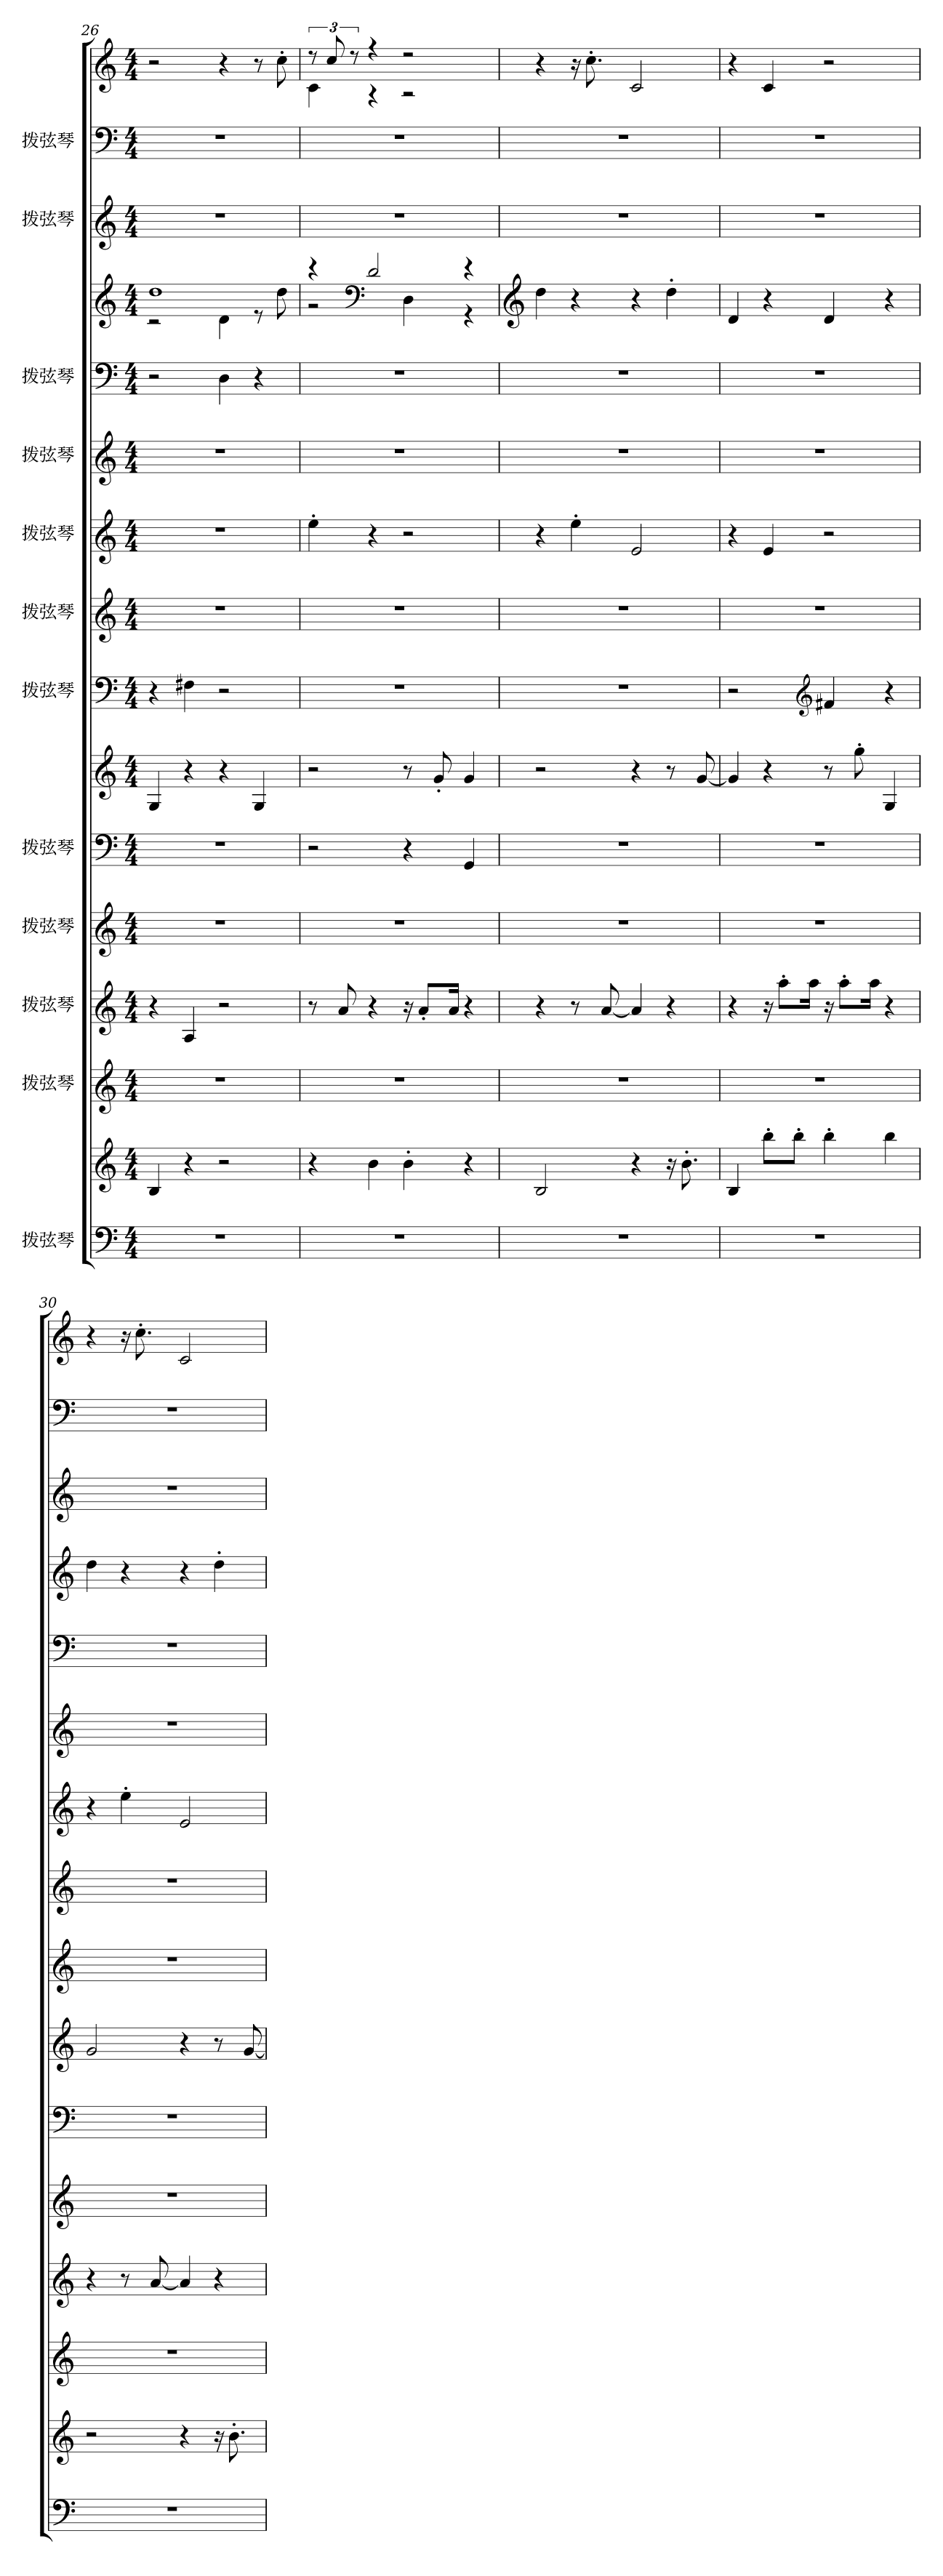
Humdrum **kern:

**kern	**kern	**kern	**kern	**kern	**kern	**kern	**kern	**kern	**kern	**kern	**kern	**kern	**kern	**kern	**kern
*part12	*part12	*part11	*part10	*part9	*part8	*part8	*part7	*part6	*part5	*part4	*part3	*part3	*part2	*part1	*part1
*staff16	*staff15	*staff14	*staff13	*staff12	*staff11	*staff10	*staff9	*staff8	*staff7	*staff6	*staff5	*staff4	*staff3	*staff2	*staff1
*I"拨弦琴	*	*I"拨弦琴	*I"拨弦琴	*I"拨弦琴	*I"拨弦琴	*	*I"拨弦琴	*I"拨弦琴	*I"拨弦琴	*I"拨弦琴	*I"拨弦琴	*	*I"拨弦琴	*I"拨弦琴	*
*clefF4	*clefG2	*clefG2	*clefG2	*clefG2	*clefF4	*clefG2	*clefF4	*clefG2	*clefG2	*clefG2	*clefF4	*clefG2	*clefG2	*clefF4	*clefG2
*k[]	*k[]	*k[]	*k[]	*k[]	*k[]	*k[]	*k[]	*k[]	*k[]	*k[]	*k[]	*k[]	*k[]	*k[]	*k[]
*M4/4	*M4/4	*M4/4	*M4/4	*M4/4	*M4/4	*M4/4	*M4/4	*M4/4	*M4/4	*M4/4	*M4/4	*M4/4	*M4/4	*M4/4	*M4/4
=26	=26	=26	=26	=26	=26	=26	=26	=26	=26	=26	=26	=26	=26	=26	=26
*	*	*	*	*	*	*	*	*	*	*	*	*^	*	*	*
1r	4B/	1r	4r	1r	1r	4G/	4r	1r	1r	1r	2r	1dd	2r	1r	1r	2r
.	4r	.	4A/	.	.	4r	4F#X\	.	.	.	.	.	.	.	.	.
.	2r	.	2r	.	.	4r	2r	.	.	.	4D\	.	4d\	.	.	4r
.	.	.	.	.	.	4G/	.	.	.	.	4r	.	8r	.	.	8r
.	.	.	.	.	.	.	.	.	.	.	.	.	8dd\	.	.	8cc'\
!!LO:PB:g=z
=27	=27	=27	=27	=27	=27	=27	=27	=27	=27	=27	=27	=27	=27	=27	=27	=27
*	*	*	*	*	*	*	*	*	*	*	*	*	*	*	*	*^
1r	4r	1r	8r	1r	2r	2r	1r	1r	4ee'\	1r	1r	4r	2r	1r	1r	12r	4c\
.	.	.	.	.	.	.	.	.	.	.	.	.	.	.	.	12cc/	.
.	.	.	8a/	.	.	.	.	.	.	.	.	.	.	.	.	.	.
.	.	.	.	.	.	.	.	.	.	.	.	.	.	.	.	12r	.
*	*	*	*	*	*	*	*	*	*	*	*	*clefF4	*	*	*	*	*
.	4b\	.	4r	.	.	.	.	.	4r	.	.	2d/	.	.	.	4r	4r
.	4b'\	.	16r	.	4r	8r	.	.	2r	.	.	.	4D\	.	.	2r	2r
.	.	.	8a'/L	.	.	.	.	.	.	.	.	.	.	.	.	.	.
.	.	.	.	.	.	8g'/	.	.	.	.	.	.	.	.	.	.	.
.	.	.	16a/Jk	.	.	.	.	.	.	.	.	.	.	.	.	.	.
.	4r	.	4r	.	4GG/	4g/	.	.	.	.	.	4r	4r	.	.	.	.
*	*	*	*	*	*	*	*	*	*	*	*	*v	*v	*	*	*v	*v
=28	=28	=28	=28	=28	=28	=28	=28	=28	=28	=28	=28	=28	=28	=28	=28
*	*	*	*	*	*	*	*	*	*	*	*	*clefG2	*	*	*
1r	2B/	1r	4r	1r	1r	2r	1r	1r	4r	1r	1r	4dd\	1r	1r	4r
.	.	.	8r	.	.	.	.	.	4ee'\	.	.	4r	.	.	16r
.	.	.	.	.	.	.	.	.	.	.	.	.	.	.	8.cc'\
.	.	.	[8a/	.	.	.	.	.	.	.	.	.	.	.	.
.	4r	.	4a/]	.	.	4r	.	.	2e/	.	.	4r	.	.	2c/
.	16r	.	4r	.	.	8r	.	.	.	.	.	4dd'\	.	.	.
.	8.b'\	.	.	.	.	.	.	.	.	.	.	.	.	.	.
.	.	.	.	.	.	[8g/	.	.	.	.	.	.	.	.	.
=29	=29	=29	=29	=29	=29	=29	=29	=29	=29	=29	=29	=29	=29	=29	=29
1r	4B/	1r	4r	1r	1r	4g/]	2r	1r	4r	1r	1r	4d/	1r	1r	4r
.	8bb'\L	.	16r	.	.	4r	.	.	4e/	.	.	4r	.	.	4c/
.	.	.	8aa'\L	.	.	.	.	.	.	.	.	.	.	.	.
.	8bb'\J	.	.	.	.	.	.	.	.	.	.	.	.	.	.
.	.	.	16aa\Jk	.	.	.	.	.	.	.	.	.	.	.	.
*	*	*	*	*	*	*	*clefG2	*	*	*	*	*	*	*	*
.	4bb'\	.	16r	.	.	8r	4f#X/	.	2r	.	.	4d/	.	.	2r
.	.	.	8aa'\L	.	.	.	.	.	.	.	.	.	.	.	.
.	.	.	.	.	.	8gg'\	.	.	.	.	.	.	.	.	.
.	.	.	16aa\Jk	.	.	.	.	.	.	.	.	.	.	.	.
.	4bb\	.	4r	.	.	4G/	4r	.	.	.	.	4r	.	.	.
=30	=30	=30	=30	=30	=30	=30	=30	=30	=30	=30	=30	=30	=30	=30	=30
1r	2r	1r	4r	1r	1r	2g/	1r	1r	4r	1r	1r	4dd\	1r	1r	4r
.	.	.	8r	.	.	.	.	.	4ee'\	.	.	4r	.	.	16r
.	.	.	.	.	.	.	.	.	.	.	.	.	.	.	8.cc'\
.	.	.	[8a/	.	.	.	.	.	.	.	.	.	.	.	.
.	4r	.	4a/]	.	.	4r	.	.	2e/	.	.	4r	.	.	2c/
.	16r	.	4r	.	.	8r	.	.	.	.	.	4dd'\	.	.	.
.	8.b'\	.	.	.	.	.	.	.	.	.	.	.	.	.	.
.	.	.	.	.	.	[8g/	.	.	.	.	.	.	.	.	.
=	=	=	=	=	=	=	=	=	=	=	=	=	=	=	=
*-	*-	*-	*-	*-	*-	*-	*-	*-	*-	*-	*-	*-	*-	*-	*-
